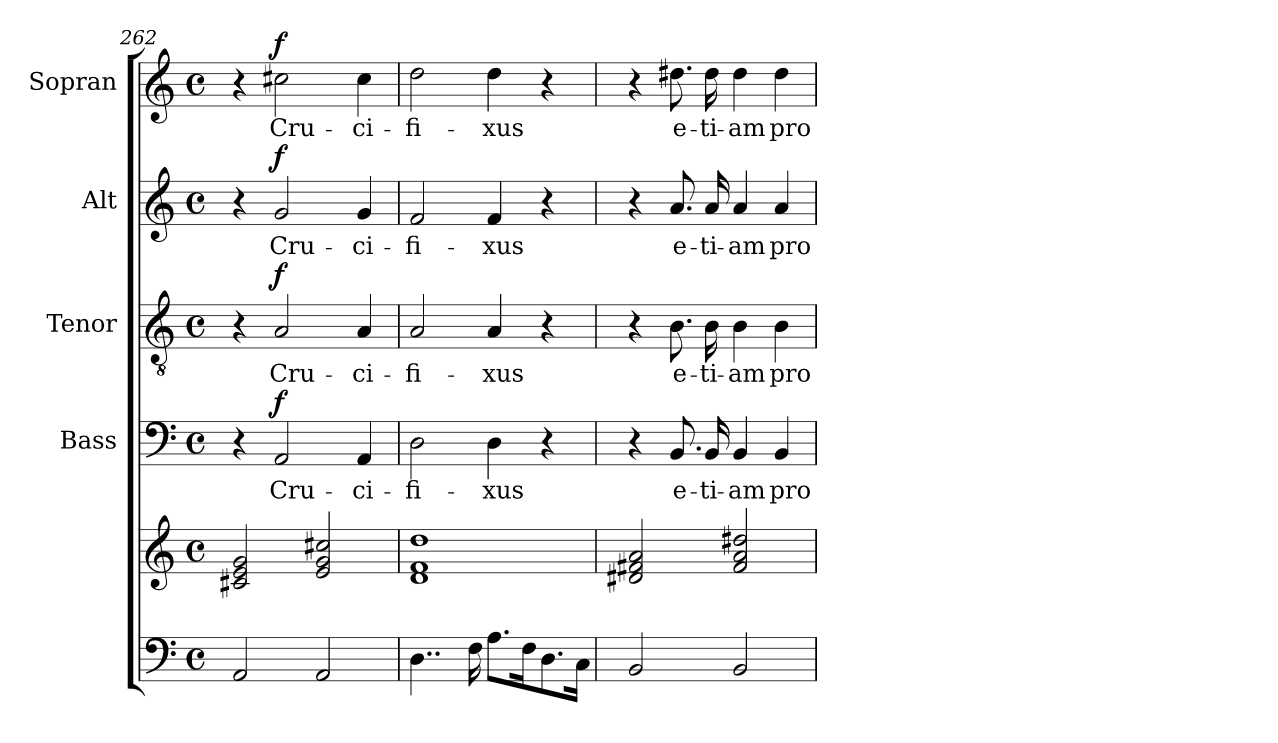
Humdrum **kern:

**kern	**kern	**kern	**text	**dynam	**kern	**text	**dynam	**kern	**text	**dynam	**kern	**text	**dynam
*part5	*part5	*part4	*part4	*part4	*part3	*part3	*part3	*part2	*part2	*part2	*part1	*part1	*part1
*staff6	*staff5	*staff4	*staff4	*staff4	*staff3	*staff3	*staff3	*staff2	*staff2	*staff2	*staff1	*staff1	*staff1
*	*	*I"Bass	*	*	*I"Tenor	*	*	*I"Alt	*	*	*I"Sopran	*	*
*	*	*I'B.	*	*	*I'T.	*	*	*I'A.	*	*	*I'S.	*	*
*clefF4	*clefG2	*clefF4	*	*	*clefGv2	*	*	*clefG2	*	*	*clefG2	*	*
*k[]	*k[]	*k[]	*	*	*k[]	*	*	*k[]	*	*	*k[]	*	*
*C:	*C:	*C:	*	*	*C:	*	*	*C:	*	*	*C:	*	*
*M4/4	*M4/4	*M4/4	*	*	*M4/4	*	*	*M4/4	*	*	*M4/4	*	*
*met(c)	*met(c)	*met(c)	*	*	*met(c)	*	*	*met(c)	*	*	*met(c)	*	*
=262	=262	=262	=262	=262	=262	=262	=262	=262	=262	=262	=262	=262	=262
2AA/	2c#X/ 2e/ 2g/	4r	.	.	4r	.	.	4r	.	.	4r	.	.
!	!	!	!LO:LY:b	!LO:DY:a	!	!LO:LY:b	!LO:DY:a	!	!LO:LY:b	!LO:DY:a	!	!LO:LY:b	!LO:DY:a
.	.	2AA/	Cru-	f	2A/	Cru-	f	2g/	Cru-	f	2cc#X\	Cru-	f
2AA/	2e/ 2g/ 2cc#X/	.	.	.	.	.	.	.	.	.	.	.	.
!	!	!	!LO:LY:b	!	!	!LO:LY:b	!	!	!LO:LY:b	!	!	!LO:LY:b	!
.	.	4AA/	-ci-	.	4A/	-ci-	.	4g/	-ci-	.	4cc#\	-ci-	.
!!LO:LB:g=z
=263	=263	=263	=263	=263	=263	=263	=263	=263	=263	=263	=263	=263	=263
!	!	!	!LO:LY:b	!	!	!LO:LY:b	!	!	!LO:LY:b	!	!	!LO:LY:b	!
4..D\	1d 1f 1dd	2D\	-fi-	.	2A/	-fi-	.	2f/	-fi-	.	2dd\	-fi-	.
16F\	.	.	.	.	.	.	.	.	.	.	.	.	.
!	!	!	!LO:LY:b	!	!	!LO:LY:b	!	!	!LO:LY:b	!	!	!LO:LY:b	!
8.A\L	.	4D\	-xus	.	4A/	-xus	.	4f/	-xus	.	4dd\	-xus	.
16F\k	.	.	.	.	.	.	.	.	.	.	.	.	.
8.D\	.	4r	.	.	4r	.	.	4r	.	.	4r	.	.
16C\Jk	.	.	.	.	.	.	.	.	.	.	.	.	.
=264	=264	=264	=264	=264	=264	=264	=264	=264	=264	=264	=264	=264	=264
2BB/	2d#X/ 2f#X/ 2a/	4r	.	.	4r	.	.	4r	.	.	4r	.	.
!	!	!	!LO:LY:b	!	!	!LO:LY:b	!	!	!LO:LY:b	!	!	!LO:LY:b	!
.	.	8.BB/	e-	.	8.B\	e-	.	8.a/	e-	.	8.dd#X\	e-	.
!	!	!	!LO:LY:b	!	!	!LO:LY:b	!	!	!LO:LY:b	!	!	!LO:LY:b	!
.	.	16BB/	-ti-	.	16B\	-ti-	.	16a/	-ti-	.	16dd#\	-ti-	.
!	!	!	!LO:LY:b	!	!	!LO:LY:b	!	!	!LO:LY:b	!	!	!LO:LY:b	!
2BB/	2f#/ 2a/ 2dd#X/	4BB/	-am	.	4B\	-am	.	4a/	-am	.	4dd#\	-am	.
!	!	!	!LO:LY:b	!	!	!LO:LY:b	!	!	!LO:LY:b	!	!	!LO:LY:b	!
.	.	4BB/	pro	.	4B\	pro	.	4a/	pro	.	4dd#\	pro	.
=	=	=	=	=	=	=	=	=	=	=	=	=	=
*-	*-	*-	*-	*-	*-	*-	*-	*-	*-	*-	*-	*-	*-
